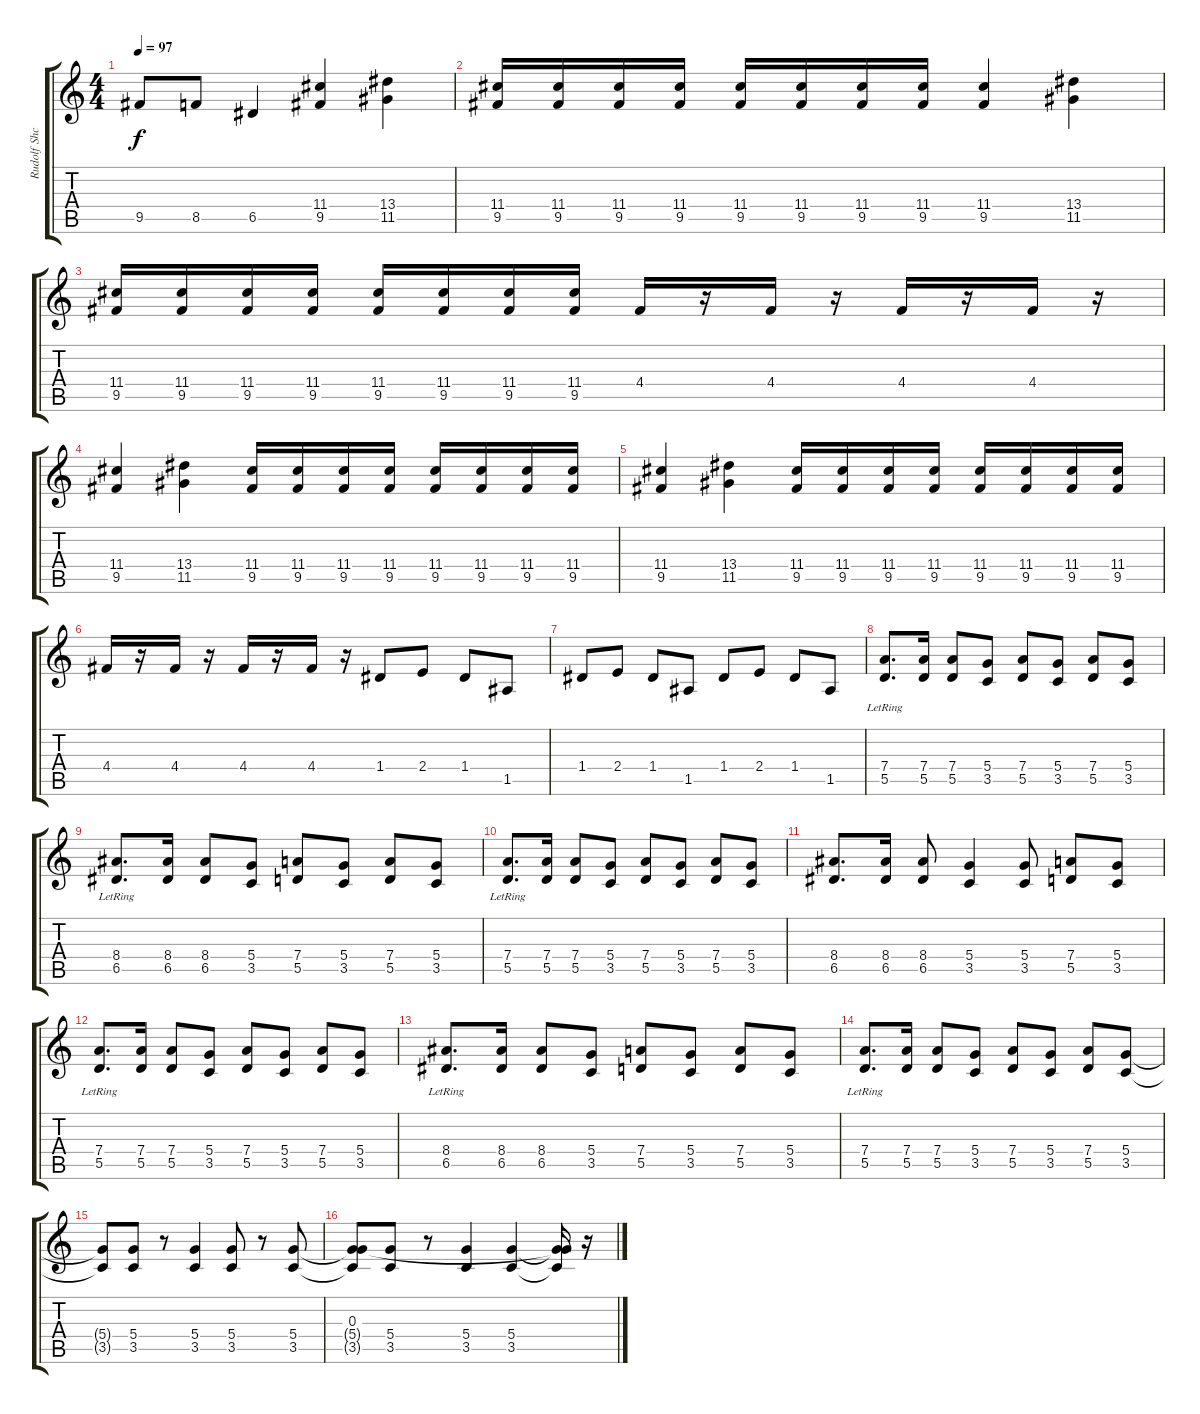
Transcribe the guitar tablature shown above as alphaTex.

\track ("Rudolf Shceneker" "Rudolf Shc") {instrument distortionguitar}
\staff {score tabs}
\tuning (E4 B3 G3 D3 A2 E2) {hide}
\ts (4 4)
\tempo 97
\clef g2
\ks c
9.5.8{dy f} 8.5.8 6.5.4 (11.4 9.5).4 (13.4 11.5).4 |
(11.4 9.5).16 (11.4 9.5).16 (11.4 9.5).16 (11.4 9.5).16 (11.4 9.5).16 (11.4 9.5).16 (11.4 9.5).16 (11.4 9.5).16 (11.4 9.5).4 (13.4 11.5).4 |
(11.4 9.5).16 (11.4 9.5).16 (11.4 9.5).16 (11.4 9.5).16 (11.4 9.5).16 (11.4 9.5).16 (11.4 9.5).16 (11.4 9.5).16 4.4.16 r.16 4.4.16 r.16 4.4.16 r.16 4.4.16 r.16 |
(11.4 9.5).4 (13.4 11.5).4 (11.4 9.5).16 (11.4 9.5).16 (11.4 9.5).16 (11.4 9.5).16 (11.4 9.5).16 (11.4 9.5).16 (11.4 9.5).16 (11.4 9.5).16 |
(11.4 9.5).4 (13.4 11.5).4 (11.4 9.5).16 (11.4 9.5).16 (11.4 9.5).16 (11.4 9.5).16 (11.4 9.5).16 (11.4 9.5).16 (11.4 9.5).16 (11.4 9.5).16 |
4.4.16 r.16 4.4.16 r.16 4.4.16 r.16 4.4.16 r.16 1.4.8 2.4.8 1.4.8 1.5.8 |
1.4.8 2.4.8 1.4.8 1.5.8 1.4.8 2.4.8 1.4.8 1.5.8 |
(7.4{lr} 5.5{lr}).8{d} (7.4 5.5).16 (7.4 5.5).8 (5.4 3.5).8 (7.4 5.5).8 (5.4 3.5).8 (7.4 5.5).8 (5.4 3.5).8 |
(8.4{lr} 6.5{lr}).8{d} (8.4 6.5).16 (8.4 6.5).8 (5.4 3.5).8 (7.4 5.5).8 (5.4 3.5).8 (7.4 5.5).8 (5.4 3.5).8 |
(7.4{lr} 5.5{lr}).8{d} (7.4 5.5).16 (7.4 5.5).8 (5.4 3.5).8 (7.4 5.5).8 (5.4 3.5).8 (7.4 5.5).8 (5.4 3.5).8 |
(8.4 6.5).8{d} (8.4 6.5).16 (8.4 6.5).8 (5.4 3.5).4 (5.4 3.5).8 (7.4 5.5).8 (5.4 3.5).8 |
(7.4{lr} 5.5{lr}).8{d} (7.4 5.5).16 (7.4 5.5).8 (5.4 3.5).8 (7.4 5.5).8 (5.4 3.5).8 (7.4 5.5).8 (5.4 3.5).8 |
(8.4{lr} 6.5{lr}).8{d} (8.4 6.5).16 (8.4 6.5).8 (5.4 3.5).8 (7.4 5.5).8 (5.4 3.5).8 (7.4 5.5).8 (5.4 3.5).8 |
(7.4{lr} 5.5).8{d} (7.4 5.5).16 (7.4 5.5).8 (5.4 3.5).8 (7.4 5.5).8 (5.4 3.5).8 (7.4 5.5).8 (5.4 3.5).8 |
(5.4{t} 3.5{t}).8 (5.4 3.5).8 r.8 (5.4 3.5).4 (5.4 3.5).8 r.8 (5.4 3.5).8 |
(0.3 5.4{t} 3.5{t}).8 (5.4 3.5).8 r.8 (5.4 3.5).4 (5.4 3.5).4 (0.3{t} 5.4{t} 3.5{t}).16 r.16
